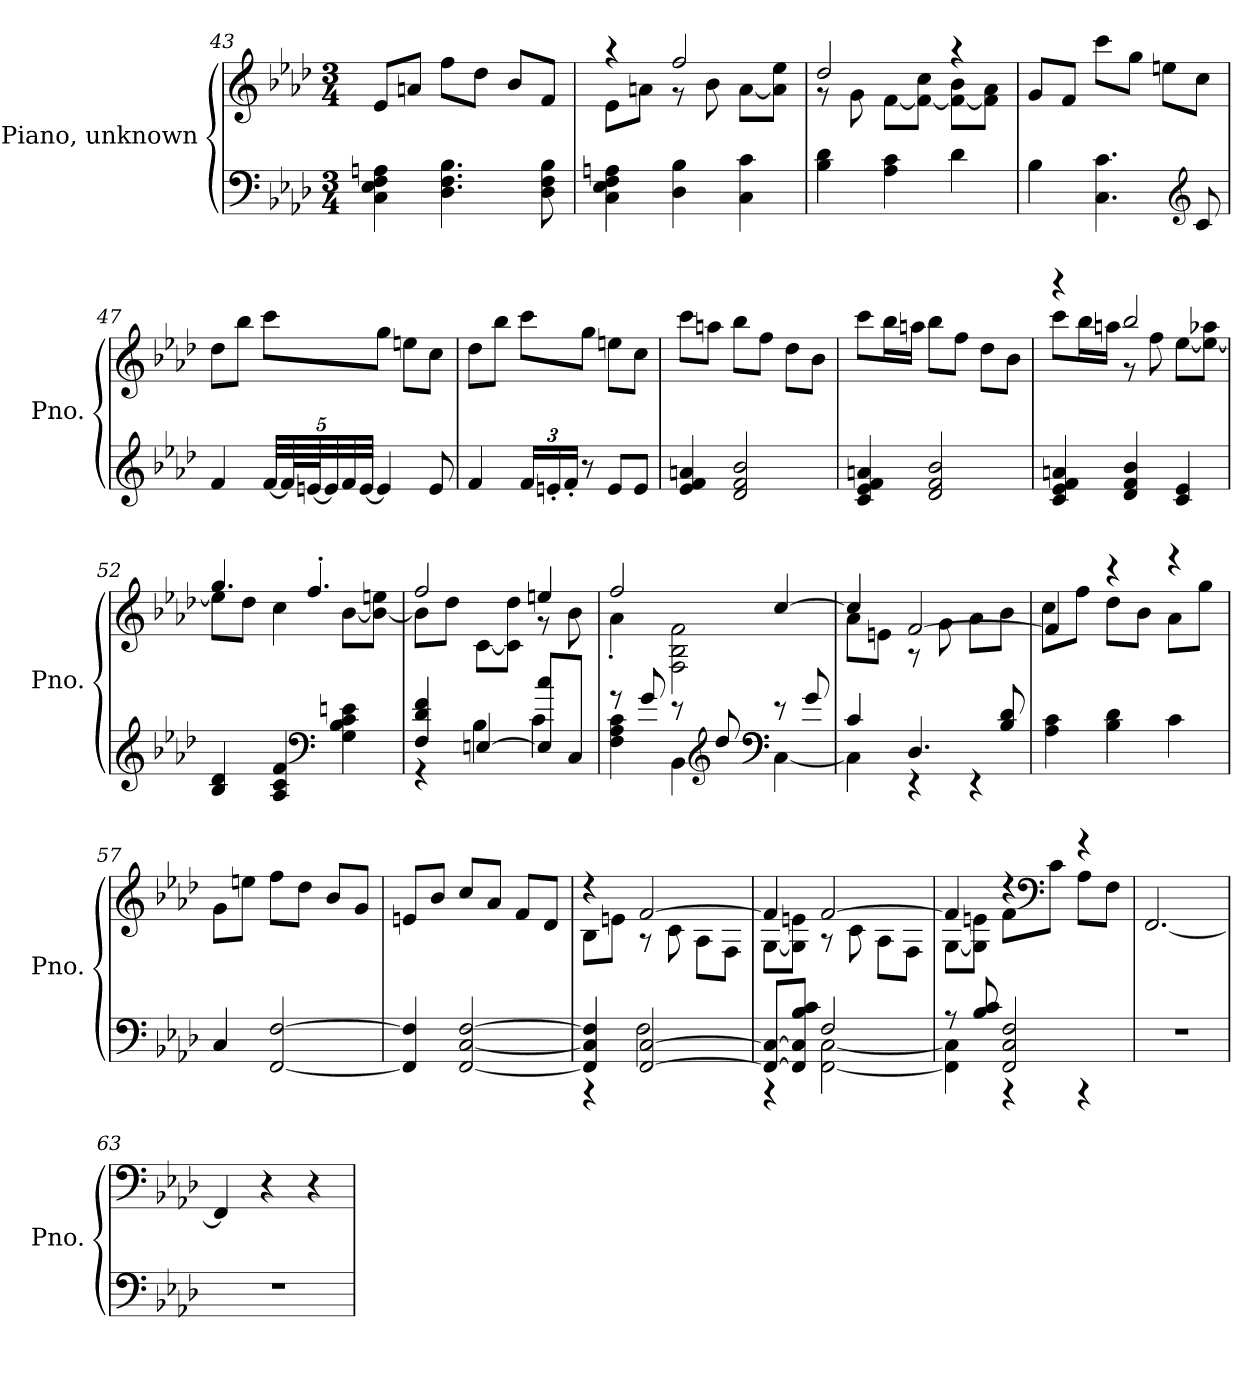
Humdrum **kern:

**kern	**kern
*part1	*part1
*staff2	*staff1
*I"Piano, unknown	*
*I'Pno.	*
!!LO:LB:g=z
*clefF4	*clefG2
*k[b-e-a-d-]	*k[b-e-a-d-]
*M3/4	*M3/4
=43	=43
4C\ 4E-\ 4F\ 4An\	8e-/L
.	8an/J
4.D-\ 4.F\ 4.B-\	8ff\L
.	8dd-\J
.	8b-/L
8D-\ 8F\ 8B-\	8f/J
=44	=44
*	*^
4C\ 4E-\ 4F\ 4An\	4r	8e-\L
.	.	8an\J
4D-\ 4B-\	2ff/	8r
.	.	8b-\
4C\ 4c\	.	[8a\L
.	.	8a\] 8ee-\J
=45	=45	=45
4B-\ 4d-\	2dd-/	8r
.	.	8g\
4A-\ 4c\	.	[8f\L
.	.	8f\_ 8cc\J
4d-\	4r	8f\_ 8b-\L
.	.	8f\] 8a-\J
*	*v	*v
=46	=46
4B-\	8g/L
.	8f/J
4.C\ 4.c\	8ccc\L
.	8gg\J
.	8een\L
*clefG2	*
8c/	8cc\J
!!LO:LB:g=z
=47	=47
4f/	8dd-\L
.	8bb-\J
*Xbrackettup	*
[40f/LLL	8ccc\L
80f/L]	.
[80en/J	.
40e/]	.
40f/	.
[40e/JJJ	.
4e/]	8gg\J
.	8een\L
8e/	8cc\J
=48	=48
4f/	8dd-\L
.	8bb-\J
24f/LL	8ccc\L
24en'/	.
24f'/JJ	.
8r	8gg\J
8e/L	8een\L
8e/J	8cc\J
=49	=49
4e-/ 4f/ 4an/	8ccc\L
.	8aan\J
2d-/ 2f/ 2b-/	8bb-\L
.	8ff\J
.	8dd-\L
.	8b-\J
=50	=50
4c/ 4e-/ 4f/ 4an/	8ccc\L
.	16bb-\L
.	16aan\JJ
2d-/ 2f/ 2b-/	8bb-\L
.	8ff\J
.	8dd-\L
.	8b-\J
!!LO:LB:g=z
=51	=51
*	*^
4c/ 4e-/ 4f/ 4an/	4r	8ccc\L
.	.	16bb-\L
.	.	16aan\JJ
4d-/ 4f/ 4b-/	2bb-/	8r
.	.	8ff\
4c/ 4e-/	.	[8ee-\L
.	.	8ee-\_ 8aa-X\J
=52	=52	=52
4B-/ 4d-/	4.gg/	8ee-\L]
.	.	8dd-\J
4A-/ 4c/ 4f/	.	4cc\
.	4.ff'/	.
*clefF4	*	*
4G\ 4B-\ 4c\ 4en\	.	[8b-\L
.	.	8b-\_ 8een\J
=53	=53	=53
*^	*	*
4F/ 4d-/ 4f/	4r	2ff/	8b-\L]
.	.	.	8dd-\J
[4En/	4B-\	.	[8c\L
.	.	.	8c\] 8dd-\J
8E/] 8cc/L	4c\	4een/	8r
8C/J	.	.	8b-\
=54	=54	=54	=54
8r	4F\ 4A-\ 4c\	2ff/	4a-'\
8g/	.	.	.
8r	4BB-\	.	2F\ 2B-\ 2f\
*clefG2	*	*	*
8dd-/	.	.	.
*clefF4	*	*	*
8r	[4C\	[4cc/	.
8g/	.	.	.
!!LO:PB:g=z	!!
=55	=55	=55	=55
4c/	4C\]	4cc/]	8a-\L
.	.	.	8en\J
4.D-/	4r	[2f/	8r
.	.	.	8g\
.	4r	.	8a-\L
8B-/ 8d-/	.	.	8b-\J
*v	*v	*	*
=56	=56	=56
4A-\ 4c\	4f/]	8cc\L
.	.	8ff\J
4B-\ 4d-\	4r	8dd-\L
.	.	8b-\J
4c\	4r	8a-\L
.	.	8gg\J
*	*v	*v
=57	=57
4C/	8g\L
.	8een\J
[2FF/ [2F/	8ff\L
.	8dd-\J
.	8b-/L
.	8g/J
=58	=58
4FF/] 4F/]	8en/L
.	8b-/J
[2FF/ [2C/ [2F/	8cc/L
.	8a-/J
.	8f/L
.	8d-/J
=59	=59
*^	*^
4FF/] 4C/] 4F/]	4r	4r	8B-\L
.	.	.	8en\J
[2FF/ [2C/	2F\	[2f/	8r
.	.	.	8c\
.	.	.	8A-\L
.	.	.	8F\J
!!LO:LB:g=z	!!
=60	=60	=60	=60
8FF/_ 8C/_L	4r	4f/]	[8G\L
8FF/] 8C/] 8B-/ 8c/J	.	.	8G\] 8en\J
2F/	[2FF\ [2C\	[2f/	8r
.	.	.	8c\
.	.	.	8A-\L
.	.	.	8F\J
=61	=61	=61	=61
8r	4FF\] 4C\]	4f/]	[8G\L
8B-/ 8c/	.	.	8G\] 8en\J
2FF/ 2C/ 2F/	4r	4r	8f\L
*	*	*clefF4	*
.	.	.	8c\J
.	4r	4r	8A-\L
.	.	.	8F\J
*v	*v	*	*
*	*v	*v
=62	=62
2.r	[2.FF/
=63	=63
2.r	4FF/]
.	4r
.	4r
=	=
*-	*-
